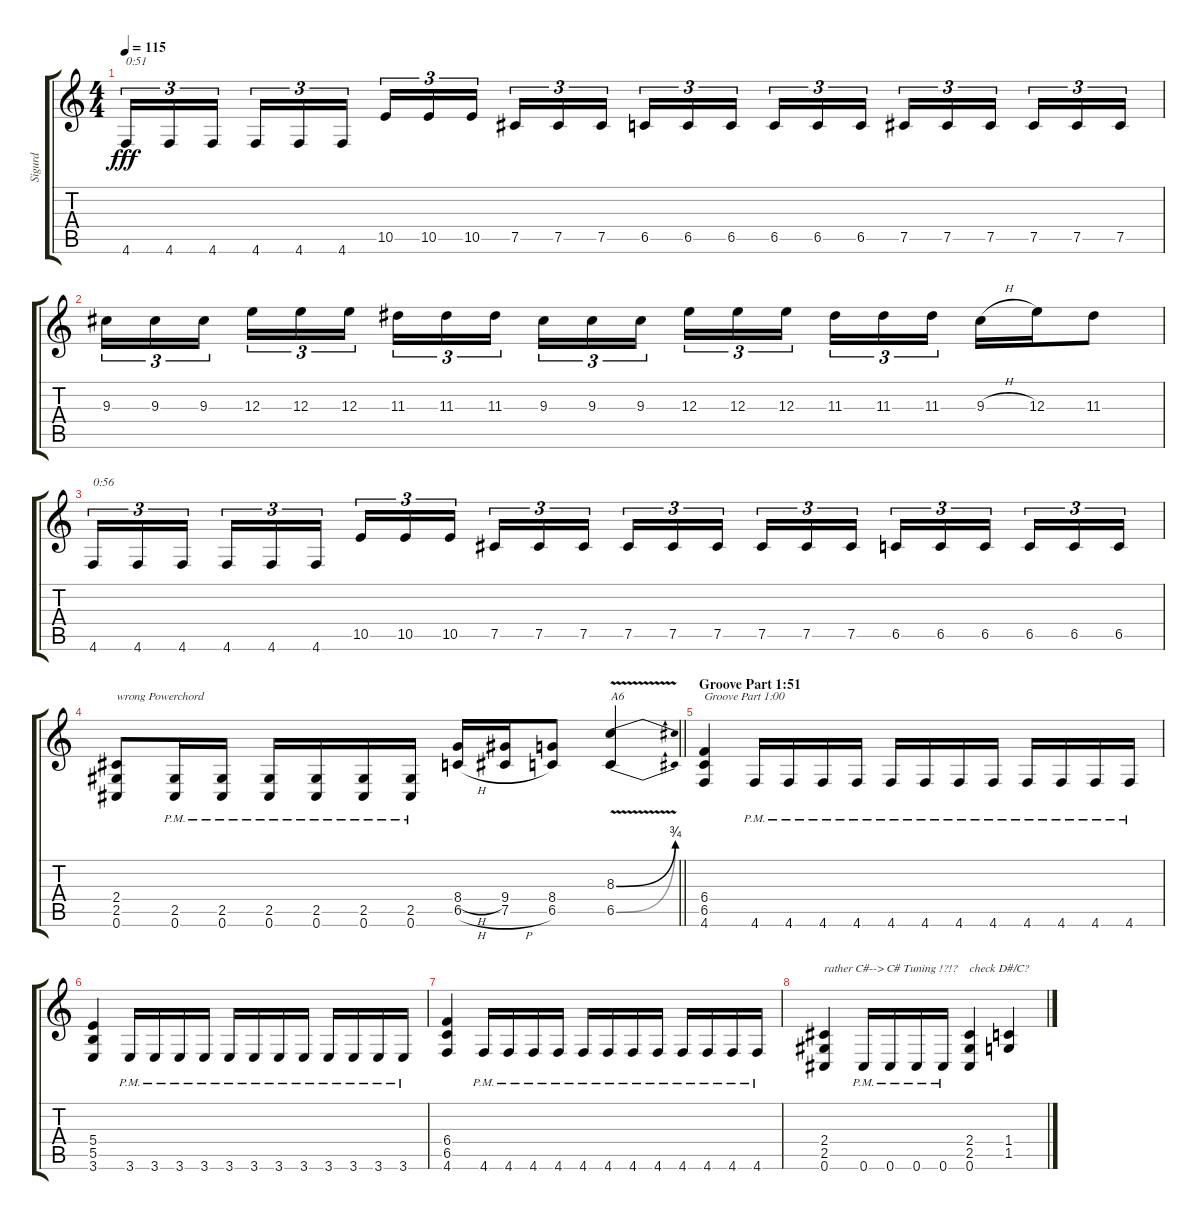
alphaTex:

\track ("Sigurd" "Sigurd") {instrument distortionguitar}
\staff {score tabs}
\tuning (Db4 Ab3 E3 B2 Gb2 Db2) {hide}
\ts (4 4)
\tempo 115
\clef g2
\ks c
4.6.16{tu (3 2) txt "0:51" dy fff} 4.6.16{tu (3 2)} 4.6.16{tu (3 2) beam splitsecondary} 4.6.16{tu (3 2)} 4.6.16{tu (3 2)} 4.6.16{tu (3 2)} 10.5.16{tu (3 2)} 10.5.16{tu (3 2)} 10.5.16{tu (3 2) beam splitsecondary} 7.5.16{tu (3 2)} 7.5.16{tu (3 2)} 7.5.16{tu (3 2)} 6.5.16{tu (3 2)} 6.5.16{tu (3 2)} 6.5.16{tu (3 2) beam splitsecondary} 6.5.16{tu (3 2)} 6.5.16{tu (3 2)} 6.5.16{tu (3 2)} 7.5.16{tu (3 2)} 7.5.16{tu (3 2)} 7.5.16{tu (3 2) beam splitsecondary} 7.5.16{tu (3 2)} 7.5.16{tu (3 2)} 7.5.16{tu (3 2)} |
9.3.16{tu (3 2)} 9.3.16{tu (3 2)} 9.3.16{tu (3 2) beam splitsecondary} 12.3.16{tu (3 2)} 12.3.16{tu (3 2)} 12.3.16{tu (3 2)} 11.3.16{tu (3 2)} 11.3.16{tu (3 2)} 11.3.16{tu (3 2) beam splitsecondary} 9.3.16{tu (3 2)} 9.3.16{tu (3 2)} 9.3.16{tu (3 2)} 12.3.16{tu (3 2)} 12.3.16{tu (3 2)} 12.3.16{tu (3 2) beam splitsecondary} 11.3.16{tu (3 2)} 11.3.16{tu (3 2)} 11.3.16{tu (3 2)} 9.3{h}.16 12.3.16 11.3.8 |
4.6.16{tu (3 2) txt "0:56"} 4.6.16{tu (3 2)} 4.6.16{tu (3 2) beam splitsecondary} 4.6.16{tu (3 2)} 4.6.16{tu (3 2)} 4.6.16{tu (3 2)} 10.5.16{tu (3 2)} 10.5.16{tu (3 2)} 10.5.16{tu (3 2) beam splitsecondary} 7.5.16{tu (3 2)} 7.5.16{tu (3 2)} 7.5.16{tu (3 2)} 7.5.16{tu (3 2)} 7.5.16{tu (3 2)} 7.5.16{tu (3 2) beam splitsecondary} 7.5.16{tu (3 2)} 7.5.16{tu (3 2)} 7.5.16{tu (3 2)} 6.5.16{tu (3 2)} 6.5.16{tu (3 2)} 6.5.16{tu (3 2) beam splitsecondary} 6.5.16{tu (3 2)} 6.5.16{tu (3 2)} 6.5.16{tu (3 2)} |
\barLineRight lightlight
(2.4 2.5 0.6).8{txt "wrong Powerchord"} (2.5{pm} 0.6{pm}).16 (2.5{pm} 0.6{pm}).16 (2.5{pm} 0.6{pm}).16 (2.5{pm} 0.6{pm}).16 (2.5{pm} 0.6{pm}).16 (2.5{pm} 0.6{pm}).16 (8.4{h} 6.5{h}).16 (9.4 7.5{h}).16 (8.4 6.5).8 (8.3{be (bend 0 0 60 3) v} 6.5{be (bend 0 0 60 3) v}).4{txt "A6" instrument guitarharmonics} |
\section ("" "Groove Part 1:51")
(6.4 6.5 4.6).4{txt "Groove Part 1:00" instrument distortionguitar} 4.6{pm}.16 4.6{pm}.16 4.6{pm}.16 4.6{pm}.16 4.6{pm}.16 4.6{pm}.16 4.6{pm}.16 4.6{pm}.16 4.6{pm}.16 4.6{pm}.16 4.6{pm}.16 4.6{pm}.16 |
(5.4 5.5 3.6).4 3.6{pm}.16 3.6{pm}.16 3.6{pm}.16 3.6{pm}.16 3.6{pm}.16 3.6{pm}.16 3.6{pm}.16 3.6{pm}.16 3.6{pm}.16 3.6{pm}.16 3.6{pm}.16 3.6{pm}.16 |
(6.4 6.5 4.6).4 4.6{pm}.16 4.6{pm}.16 4.6{pm}.16 4.6{pm}.16 4.6{pm}.16 4.6{pm}.16 4.6{pm}.16 4.6{pm}.16 4.6{pm}.16 4.6{pm}.16 4.6{pm}.16 4.6{pm}.16 |
(2.4 2.5 0.6).4{txt "rather C#--> C# Tuning !?!?"} 0.6{pm}.16 0.6{pm}.16 0.6{pm}.16 0.6{pm}.16 (2.4 2.5 0.6).4{txt "check D#/C?"} (1.4 1.5).4
